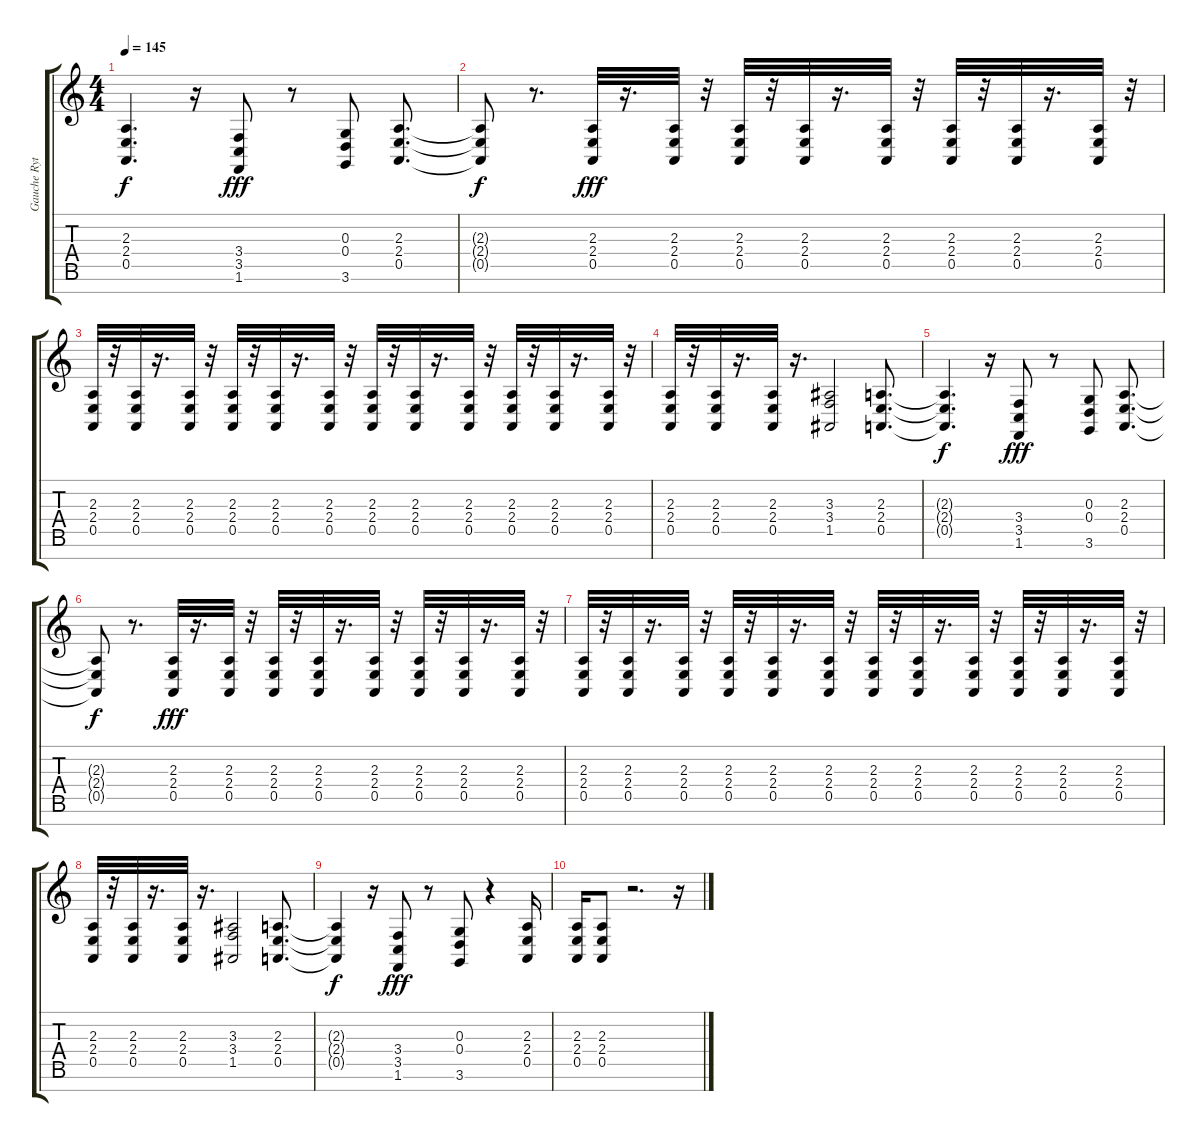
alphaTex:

\track ("Gauche Rythmique" "Gauche Ryt") {instrument acousticgrandpiano}
\staff {score tabs}
\tuning (E4 B3 G3 D3 A2 E2 B1) {hide}
\ts (4 4)
\tempo 145
\clef g2
\ks c
(2.3{t} 2.4{t} 0.5{t}).4{d dy f} r.16 (3.4 3.5 1.6).8{dy fff} r.8 (0.3 0.4 3.6).8 (2.3 2.4 0.5).8{d} |
(2.3{t} 2.4{t} 0.5{t}).8{dy f} r.8{d} (2.3 2.4 0.5).32{dy fff} r.16{d} (2.3 2.4 0.5).32 r.32 (2.3 2.4 0.5).32 r.32 (2.3 2.4 0.5).32 r.16{d} (2.3 2.4 0.5).32 r.32 (2.3 2.4 0.5).32 r.32 (2.3 2.4 0.5).32 r.16{d} (2.3 2.4 0.5).32 r.32 |
(2.3 2.4 0.5).32 r.32 (2.3 2.4 0.5).32 r.16{d} (2.3 2.4 0.5).32 r.32 (2.3 2.4 0.5).32 r.32 (2.3 2.4 0.5).32 r.16{d} (2.3 2.4 0.5).32 r.32 (2.3 2.4 0.5).32 r.32 (2.3 2.4 0.5).32 r.16{d} (2.3 2.4 0.5).32 r.32 (2.3 2.4 0.5).32 r.32 (2.3 2.4 0.5).32 r.16{d} (2.3 2.4 0.5).32 r.32 |
(2.3 2.4 0.5).32 r.32 (2.3 2.4 0.5).32 r.16{d} (2.3 2.4 0.5).32 r.16{d} (3.3 3.4 1.5).2 (2.3 2.4 0.5).8{d} |
(2.3{t} 2.4{t} 0.5{t}).4{d dy f} r.16 (3.4 3.5 1.6).8{dy fff} r.8 (0.3 0.4 3.6).8 (2.3 2.4 0.5).8{d} |
(2.3{t} 2.4{t} 0.5{t}).8{dy f} r.8{d} (2.3 2.4 0.5).32{dy fff} r.16{d} (2.3 2.4 0.5).32 r.32 (2.3 2.4 0.5).32 r.32 (2.3 2.4 0.5).32 r.16{d} (2.3 2.4 0.5).32 r.32 (2.3 2.4 0.5).32 r.32 (2.3 2.4 0.5).32 r.16{d} (2.3 2.4 0.5).32 r.32 |
(2.3 2.4 0.5).32 r.32 (2.3 2.4 0.5).32 r.16{d} (2.3 2.4 0.5).32 r.32 (2.3 2.4 0.5).32 r.32 (2.3 2.4 0.5).32 r.16{d} (2.3 2.4 0.5).32 r.32 (2.3 2.4 0.5).32 r.32 (2.3 2.4 0.5).32 r.16{d} (2.3 2.4 0.5).32 r.32 (2.3 2.4 0.5).32 r.32 (2.3 2.4 0.5).32 r.16{d} (2.3 2.4 0.5).32 r.32 |
(2.3 2.4 0.5).32 r.32 (2.3 2.4 0.5).32 r.16{d} (2.3 2.4 0.5).32 r.16{d} (3.3 3.4 1.5).2 (2.3 2.4 0.5).8{d} |
(2.3{t} 2.4{t} 0.5{t}).4{dy f} r.16 (3.4 3.5 1.6).8{dy fff} r.8 (0.3 0.4 3.6).8 r.4 (2.3 2.4 0.5).16 |
(2.3 2.4 0.5).16 (2.3 2.4 0.5).8 r.2{d} r.16
